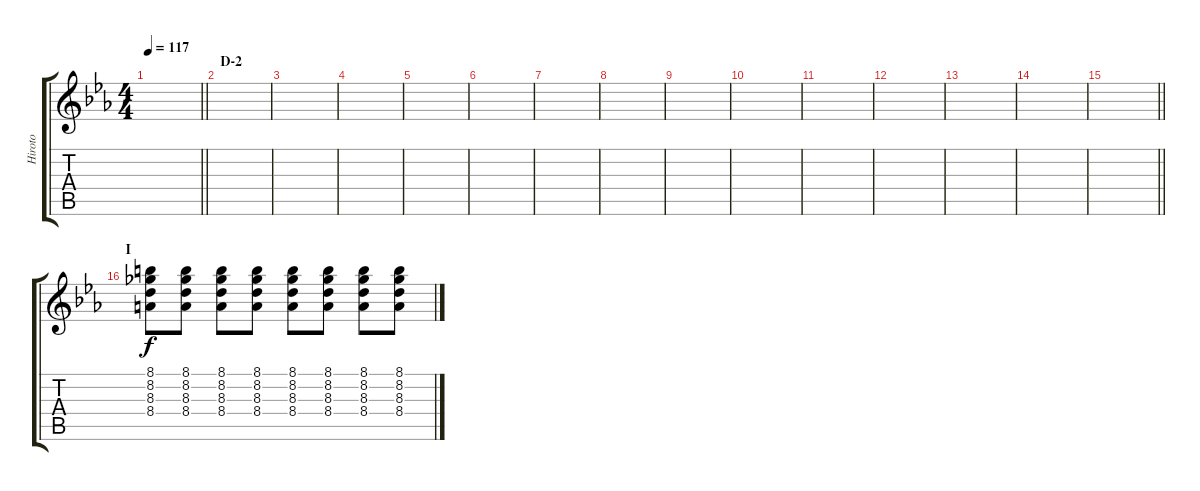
\track ("Hiroto" "Hiroto") {instrument distortionguitar}
\staff {score tabs}
\tuning (Eb4 Bb3 Gb3 Db3 Ab2 Eb2) {hide}
\ts (4 4)
\tempo 117
\clef g2
\barLineRight lightlight
\ks eb
|
\section ("" "D-2")
|
|
|
|
|
|
|
|
|
|
|
|
|
\barLineRight lightlight
|
\section ("" "I")
(8.1 8.2 8.3 8.4).8{volume 8 balance 12} (8.1 8.2 8.3 8.4).8 (8.1 8.2 8.3 8.4).8 (8.1 8.2 8.3 8.4).8 (8.1 8.2 8.3 8.4).8 (8.1 8.2 8.3 8.4).8 (8.1 8.2 8.3 8.4).8 (8.1 8.2 8.3 8.4).8
